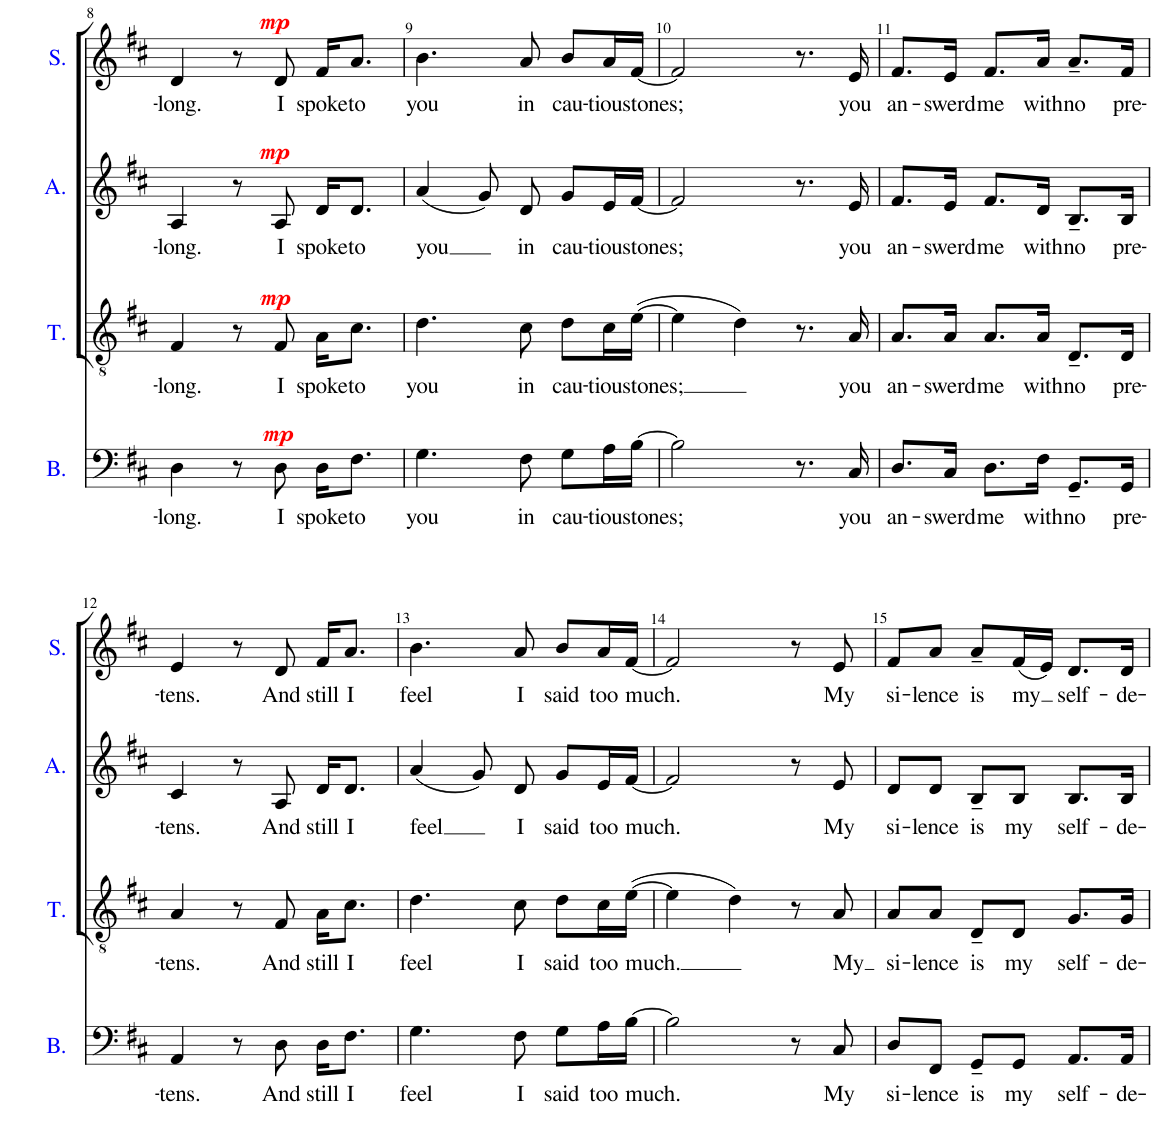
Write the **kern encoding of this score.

**kern	**text	**dynam	**kern	**text	**dynam	**kern	**text	**dynam	**kern	**text	**dynam
*part4	*part4	*part4	*part3	*part3	*part3	*part2	*part2	*part2	*part1	*part1	*part1
*staff4	*staff4	*staff4	*staff3	*staff3	*staff3	*staff2	*staff2	*staff2	*staff1	*staff1	*staff1
*I"Bass	*	*	*I"Tenor	*	*	*I"Alto	*	*	*I"Soprano	*	*
*I'B.	*	*	*I'T.	*	*	*I'A.	*	*	*I'S.	*	*
!!LO:PB:g=z
*clefF4	*	*	*clefGv2	*	*	*clefG2	*	*	*clefG2	*	*
*k[f#c#]	*	*	*k[f#c#]	*	*	*k[f#c#]	*	*	*k[f#c#]	*	*
*M3/4	*	*	*M3/4	*	*	*M3/4	*	*	*M3/4	*	*
=8	=8	=8	=8	=8	=8	=8	=8	=8	=8	=8	=8
!	!LO:LY:b	!	!	!LO:LY:b	!	!	!LO:LY:b	!	!	!LO:LY:b	!
4D\	-long.	.	4F#/	-long.	.	4A/	-long.	.	4d/	-long.	.
8r	.	.	8r	.	.	8r	.	.	8r	.	.
!	!LO:LY:b	!LO:DY:a	!	!LO:LY:b	!LO:DY:a	!	!LO:LY:b	!LO:DY:a	!	!LO:LY:b	!LO:DY:a
8D\	I	mp	8F#/	I	mp	8A/	I	mp	8d/	I	mp
!	!LO:LY:b	!	!	!LO:LY:b	!	!	!LO:LY:b	!	!	!LO:LY:b	!
16D\KL	spoke	.	16A\KL	spoke	.	16d/KL	spoke	.	16f#/KL	spoke	.
!	!LO:LY:b	!	!	!LO:LY:b	!	!	!LO:LY:b	!	!	!LO:LY:b	!
8.F#\J	to	.	8.c#\J	to	.	8.d/J	to	.	8.a/J	to	.
=9	=9	=9	=9	=9	=9	=9	=9	=9	=9	=9	=9
!	!LO:LY:b	!	!	!LO:LY:b	!	!	!LO:LY:b	!	!	!LO:LY:b	!
4.G\	you	.	4.d\	you	.	(4a/	you	.	4.b\	you	.
.	.	.	.	.	.	8g/)	.	.	.	.	.
!	!LO:LY:b	!	!	!LO:LY:b	!	!	!LO:LY:b	!	!	!LO:LY:b	!
8F#\	in	.	8c#\	in	.	8d/	in	.	8a/	in	.
!	!LO:LY:b	!	!	!LO:LY:b	!	!	!LO:LY:b	!	!	!LO:LY:b	!
8G\L	cau-	.	8d\L	cau-	.	8g/L	cau-	.	8b/L	cau-	.
!	!LO:LY:b	!	!	!LO:LY:b	!	!	!LO:LY:b	!	!	!LO:LY:b	!
16A\L	-tious	.	16c#\L	-tious	.	16e/L	-tious	.	16a/L	-tious	.
!	!LO:LY:b	!	!	!LO:LY:b	!	!	!LO:LY:b	!	!	!LO:LY:b	!
[16B\JJ	tones;	.	([16e\JJ	tones;	.	[16f#/JJ	tones;	.	[16f#/JJ	tones;	.
=10	=10	=10	=10	=10	=10	=10	=10	=10	=10	=10	=10
2B\]	.	.	4e\]	.	.	2f#/]	.	.	2f#/]	.	.
.	.	.	4d\)	.	.	.	.	.	.	.	.
8.r	.	.	8.r	.	.	8.r	.	.	8.r	.	.
!	!LO:LY:b	!	!	!LO:LY:b	!	!	!LO:LY:b	!	!	!LO:LY:b	!
16C#/	you	.	16A/	you	.	16e/	you	.	16e/	you	.
=11	=11	=11	=11	=11	=11	=11	=11	=11	=11	=11	=11
!	!LO:LY:b	!	!	!LO:LY:b	!	!	!LO:LY:b	!	!	!LO:LY:b	!
8.D/L	an-	.	8.A/L	an-	.	8.f#/L	an-	.	8.f#/L	an-	.
!	!LO:LY:b	!	!	!LO:LY:b	!	!	!LO:LY:b	!	!	!LO:LY:b	!
16C#/Jk	-swerd	.	16A/Jk	-swerd	.	16e/Jk	-swerd	.	16e/Jk	-swerd	.
!	!LO:LY:b	!	!	!LO:LY:b	!	!	!LO:LY:b	!	!	!LO:LY:b	!
8.D\L	me	.	8.A/L	me	.	8.f#/L	me	.	8.f#/L	me	.
!	!LO:LY:b	!	!	!LO:LY:b	!	!	!LO:LY:b	!	!	!LO:LY:b	!
16F#\Jk	with	.	16A/Jk	with	.	16d/Jk	with	.	16a/Jk	with	.
!	!LO:LY:b	!	!	!LO:LY:b	!	!	!LO:LY:b	!	!	!LO:LY:b	!
8.GG~/L	no	.	8.D~/L	no	.	8.B~/L	no	.	8.a~/L	no	.
!	!LO:LY:b	!	!	!LO:LY:b	!	!	!LO:LY:b	!	!	!LO:LY:b	!
16GG/Jk	pre-	.	16D/Jk	pre-	.	16B/Jk	pre-	.	16f#/Jk	pre-	.
!!LO:LB:g=z
=12	=12	=12	=12	=12	=12	=12	=12	=12	=12	=12	=12
!	!LO:LY:b	!	!	!LO:LY:b	!	!	!LO:LY:b	!	!	!LO:LY:b	!
4AA/	-tens.	.	4A/	-tens.	.	4c#/	-tens.	.	4e/	-tens.	.
8r	.	.	8r	.	.	8r	.	.	8r	.	.
!	!LO:LY:b	!	!	!LO:LY:b	!	!	!LO:LY:b	!	!	!LO:LY:b	!
8D\	And	.	8F#/	And	.	8A/	And	.	8d/	And	.
!	!LO:LY:b	!	!	!LO:LY:b	!	!	!LO:LY:b	!	!	!LO:LY:b	!
16D\KL	still	.	16A\KL	still	.	16d/KL	still	.	16f#/KL	still	.
!	!LO:LY:b	!	!	!LO:LY:b	!	!	!LO:LY:b	!	!	!LO:LY:b	!
8.F#\J	I	.	8.c#\J	I	.	8.d/J	I	.	8.a/J	I	.
=13	=13	=13	=13	=13	=13	=13	=13	=13	=13	=13	=13
!	!LO:LY:b	!	!	!LO:LY:b	!	!	!LO:LY:b	!	!	!LO:LY:b	!
4.G\	feel	.	4.d\	feel	.	(4a/	feel	.	4.b\	feel	.
.	.	.	.	.	.	8g/)	.	.	.	.	.
!	!LO:LY:b	!	!	!LO:LY:b	!	!	!LO:LY:b	!	!	!LO:LY:b	!
8F#\	I	.	8c#\	I	.	8d/	I	.	8a/	I	.
!	!LO:LY:b	!	!	!LO:LY:b	!	!	!LO:LY:b	!	!	!LO:LY:b	!
8G\L	said	.	8d\L	said	.	8g/L	said	.	8b/L	said	.
!	!LO:LY:b	!	!	!LO:LY:b	!	!	!LO:LY:b	!	!	!LO:LY:b	!
16A\L	too	.	16c#\L	too	.	16e/L	too	.	16a/L	too	.
!	!LO:LY:b	!	!	!LO:LY:b	!	!	!LO:LY:b	!	!	!LO:LY:b	!
[16B\JJ	much.	.	([16e\JJ	much.	.	[16f#/JJ	much.	.	[16f#/JJ	much.	.
=14	=14	=14	=14	=14	=14	=14	=14	=14	=14	=14	=14
2B\]	.	.	4e\]	.	.	2f#/]	.	.	2f#/]	.	.
.	.	.	4d\)	.	.	.	.	.	.	.	.
8r	.	.	8r	.	.	8r	.	.	8r	.	.
!	!LO:LY:b	!	!	!LO:LY:b	!	!	!LO:LY:b	!	!	!LO:LY:b	!
8C#/	My	.	8A/	My	.	8e/	My	.	8e/	My	.
=15	=15	=15	=15	=15	=15	=15	=15	=15	=15	=15	=15
!	!LO:LY:b	!	!	!LO:LY:b	!	!	!LO:LY:b	!	!	!LO:LY:b	!
8D/L	si-	.	8A/L	si-	.	8d/L	si-	.	8f#/L	si-	.
!	!LO:LY:b	!	!	!LO:LY:b	!	!	!LO:LY:b	!	!	!LO:LY:b	!
8FF#/J	-lence	.	8A/J	-lence	.	8d/J	-lence	.	8a/J	-lence	.
!	!LO:LY:b	!	!	!LO:LY:b	!	!	!LO:LY:b	!	!	!LO:LY:b	!
8GG~/L	is	.	8D~/L	is	.	8B~/L	is	.	8a~/L	is	.
!	!LO:LY:b	!	!	!LO:LY:b	!	!	!LO:LY:b	!	!	!LO:LY:b	!
8GG/J	my	.	8D/J	my	.	8B/J	my	.	(16f#/L	my	.
.	.	.	.	.	.	.	.	.	16e/JJ)	.	.
!	!LO:LY:b	!	!	!LO:LY:b	!	!	!LO:LY:b	!	!	!LO:LY:b	!
8.AA/L	self-	.	8.G/L	self-	.	8.B/L	self-	.	8.d/L	self-	.
!	!LO:LY:b	!	!	!LO:LY:b	!	!	!LO:LY:b	!	!	!LO:LY:b	!
16AA/Jk	-de-	.	16G/Jk	-de-	.	16B/Jk	-de-	.	16d/Jk	-de-	.
=	=	=	=	=	=	=	=	=	=	=	=
*-	*-	*-	*-	*-	*-	*-	*-	*-	*-	*-	*-
